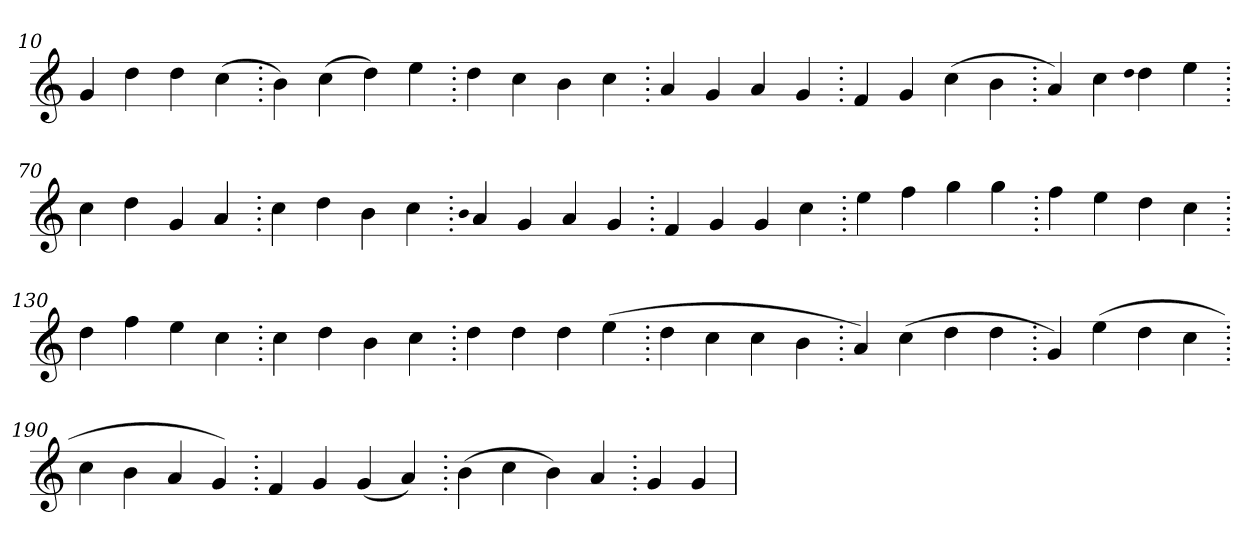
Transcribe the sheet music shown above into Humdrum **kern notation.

**kern
*part1
*staff1
*clefG2
=10.
4g
4dd
4dd
(>4cc
=20.
4b)
(>4cc
4dd)
4ee
=30.
4dd
4cc
4b
4cc
=40.
4a
4g
4a
4g
=50.
4f
4g
(>4cc
4b
=60.
4a)
(>4cc
qqdd
4dd
4ee
=70.
4cc
4dd
4g
4a
=80.
4cc
4dd
4b
4cc
=90.
qqb
4a
4g
4a
4g
=100.
4f
4g
4g
4cc
=110.
4ee
4ff
4gg
4gg
=120.
4ff
4ee
4dd
4cc
=130.
4dd
4ff
4ee
4cc
=140.
4cc
4dd
4b
4cc
=150.
4dd
4dd
4dd
(>4ee
=160.
4dd
4cc
4cc
4b
=170.
4a)
(>4cc
4dd
4dd
=180.
4g)
(>4ee
4dd
4cc
=190.
4cc
4b
4a
4g)
=200.
4f
4g
(>4g
4a)
=210.
(>4b
4cc
4b)
4a
=220.
4g
4g
=
*-
